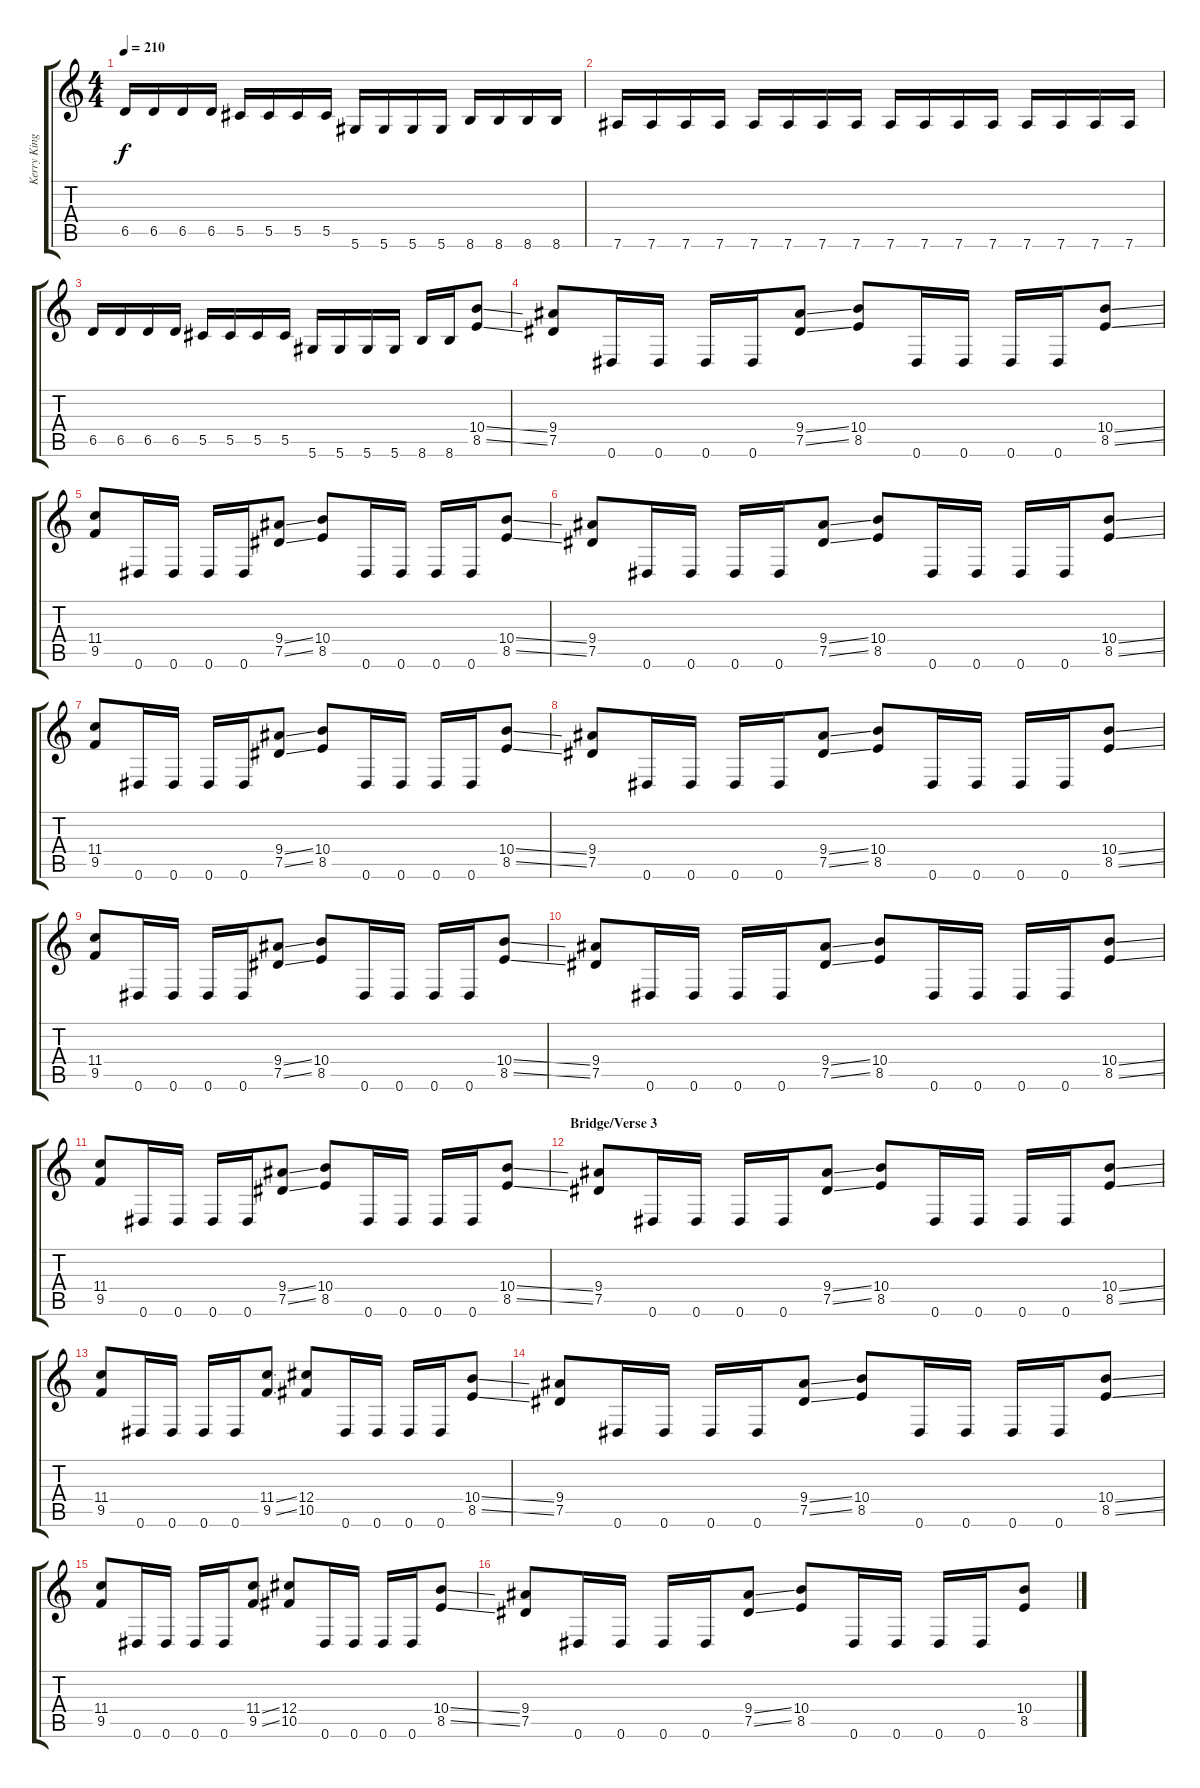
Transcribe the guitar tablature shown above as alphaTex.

\track ("Kerry King" "Kerry King") {instrument distortionguitar}
\staff {score tabs}
\tuning (Eb4 Bb3 Gb3 Db3 Ab2 Eb2) {hide}
\ts (4 4)
\tempo 210
\clef g2
\ks c
6.5.16{dy f} 6.5.16 6.5.16 6.5.16 5.5.16 5.5.16 5.5.16 5.5.16 5.6.16 5.6.16 5.6.16 5.6.16 8.6.16 8.6.16 8.6.16 8.6.16 |
7.6.16 7.6.16 7.6.16 7.6.16 7.6.16 7.6.16 7.6.16 7.6.16 7.6.16 7.6.16 7.6.16 7.6.16 7.6.16 7.6.16 7.6.16 7.6.16 |
6.5.16 6.5.16 6.5.16 6.5.16 5.5.16 5.5.16 5.5.16 5.5.16 5.6.16 5.6.16 5.6.16 5.6.16 8.6.16 8.6.16 (10.4{ss} 8.5{ss}).8 |
(9.4 7.5).8 0.6.16 0.6.16 0.6.16 0.6.16 (9.4{ss} 7.5{ss}).8 (10.4 8.5).8 0.6.16 0.6.16 0.6.16 0.6.16 (10.4{ss} 8.5{ss}).8 |
(11.4 9.5).8 0.6.16 0.6.16 0.6.16 0.6.16 (9.4{ss} 7.5{ss}).8 (10.4 8.5).8 0.6.16 0.6.16 0.6.16 0.6.16 (10.4{ss} 8.5{ss}).8 |
(9.4 7.5).8 0.6.16 0.6.16 0.6.16 0.6.16 (9.4{ss} 7.5{ss}).8 (10.4 8.5).8 0.6.16 0.6.16 0.6.16 0.6.16 (10.4{ss} 8.5{ss}).8 |
(11.4 9.5).8 0.6.16 0.6.16 0.6.16 0.6.16 (9.4{ss} 7.5{ss}).8 (10.4 8.5).8 0.6.16 0.6.16 0.6.16 0.6.16 (10.4{ss} 8.5{ss}).8 |
(9.4 7.5).8 0.6.16 0.6.16 0.6.16 0.6.16 (9.4{ss} 7.5{ss}).8 (10.4 8.5).8 0.6.16 0.6.16 0.6.16 0.6.16 (10.4{ss} 8.5{ss}).8 |
(11.4 9.5).8 0.6.16 0.6.16 0.6.16 0.6.16 (9.4{ss} 7.5{ss}).8 (10.4 8.5).8 0.6.16 0.6.16 0.6.16 0.6.16 (10.4{ss} 8.5{ss}).8 |
(9.4 7.5).8 0.6.16 0.6.16 0.6.16 0.6.16 (9.4{ss} 7.5{ss}).8 (10.4 8.5).8 0.6.16 0.6.16 0.6.16 0.6.16 (10.4{ss} 8.5{ss}).8 |
(11.4 9.5).8 0.6.16 0.6.16 0.6.16 0.6.16 (9.4{ss} 7.5{ss}).8 (10.4 8.5).8 0.6.16 0.6.16 0.6.16 0.6.16 (10.4{ss} 8.5{ss}).8 |
\section ("" "Bridge/Verse 3")
(9.4 7.5).8 0.6.16 0.6.16 0.6.16 0.6.16 (9.4{ss} 7.5{ss}).8 (10.4 8.5).8 0.6.16 0.6.16 0.6.16 0.6.16 (10.4{ss} 8.5{ss}).8 |
(11.4 9.5).8 0.6.16 0.6.16 0.6.16 0.6.16 (11.4{ss} 9.5{ss}).8 (12.4 10.5).8 0.6.16 0.6.16 0.6.16 0.6.16 (10.4{ss} 8.5{ss}).8 |
(9.4 7.5).8 0.6.16 0.6.16 0.6.16 0.6.16 (9.4{ss} 7.5{ss}).8 (10.4 8.5).8 0.6.16 0.6.16 0.6.16 0.6.16 (10.4{ss} 8.5{ss}).8 |
(11.4 9.5).8 0.6.16 0.6.16 0.6.16 0.6.16 (11.4{ss} 9.5{ss}).8 (12.4 10.5).8 0.6.16 0.6.16 0.6.16 0.6.16 (10.4{ss} 8.5{ss}).8 |
(9.4 7.5).8 0.6.16 0.6.16 0.6.16 0.6.16 (9.4{ss} 7.5{ss}).8 (10.4 8.5).8 0.6.16 0.6.16 0.6.16 0.6.16 (10.4{ss} 8.5{ss}).8
